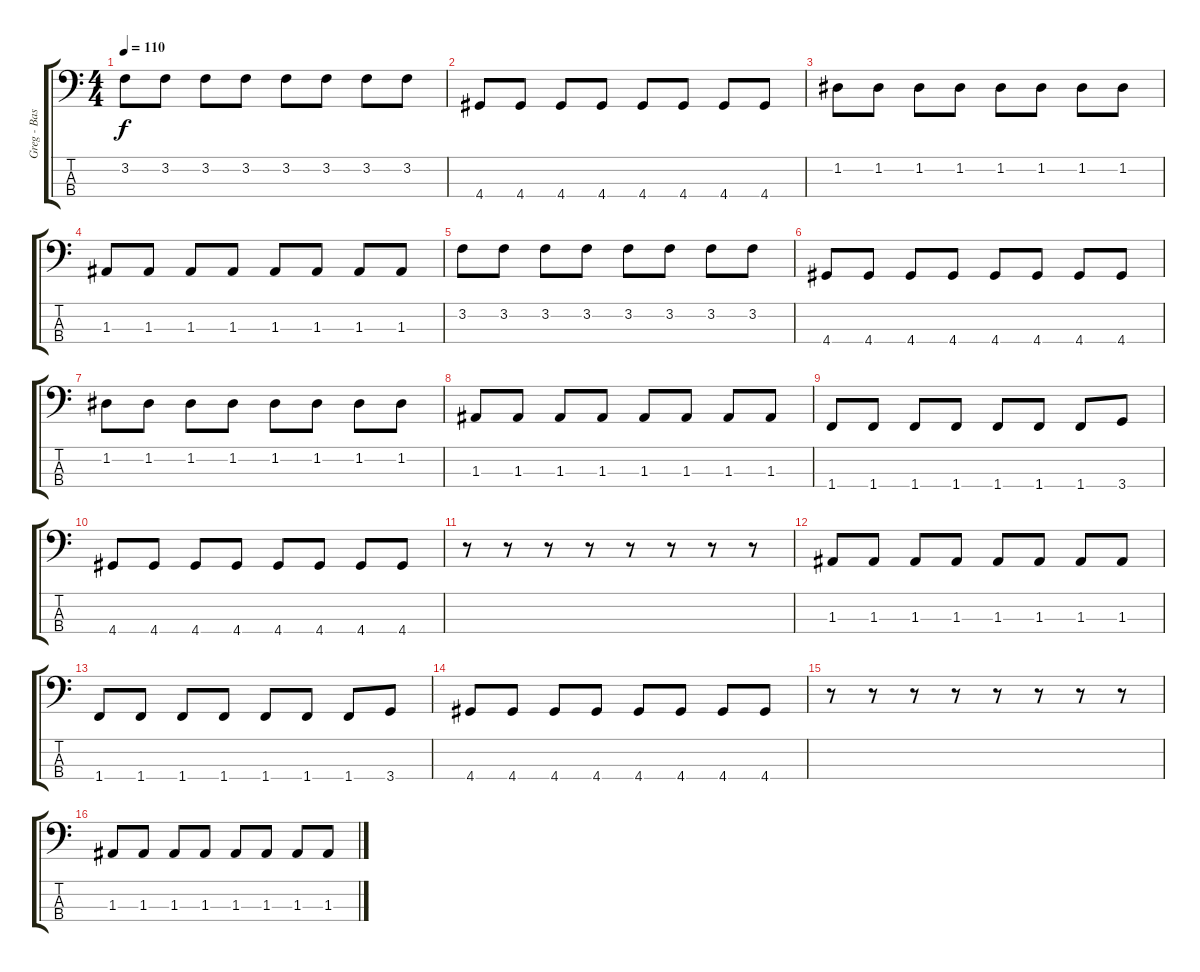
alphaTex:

\track ("Greg - Bass Gtr (Pick)" "Greg - Bas") {instrument electricbasspick}
\staff {score tabs}
\tuning (G2 D2 A1 E1) {hide}
\ts (4 4)
\tempo 110
\clef f4
\ks c
3.2.8{dy f} 3.2.8 3.2.8 3.2.8 3.2.8 3.2.8 3.2.8 3.2.8 |
4.4.8 4.4.8 4.4.8 4.4.8 4.4.8 4.4.8 4.4.8 4.4.8 |
1.2.8 1.2.8 1.2.8 1.2.8 1.2.8 1.2.8 1.2.8 1.2.8 |
1.3.8 1.3.8 1.3.8 1.3.8 1.3.8 1.3.8 1.3.8 1.3.8 |
3.2.8 3.2.8 3.2.8 3.2.8 3.2.8 3.2.8 3.2.8 3.2.8 |
4.4.8 4.4.8 4.4.8 4.4.8 4.4.8 4.4.8 4.4.8 4.4.8 |
1.2.8 1.2.8 1.2.8 1.2.8 1.2.8 1.2.8 1.2.8 1.2.8 |
1.3.8 1.3.8 1.3.8 1.3.8 1.3.8 1.3.8 1.3.8 1.3.8 |
1.4.8 1.4.8 1.4.8 1.4.8 1.4.8 1.4.8 1.4.8 3.4.8 |
4.4.8 4.4.8 4.4.8 4.4.8 4.4.8 4.4.8 4.4.8 4.4.8 |
r.8 r.8 r.8 r.8 r.8 r.8 r.8 r.8 |
1.3.8 1.3.8 1.3.8 1.3.8 1.3.8 1.3.8 1.3.8 1.3.8 |
1.4.8 1.4.8 1.4.8 1.4.8 1.4.8 1.4.8 1.4.8 3.4.8 |
4.4.8 4.4.8 4.4.8 4.4.8 4.4.8 4.4.8 4.4.8 4.4.8 |
r.8 r.8 r.8 r.8 r.8 r.8 r.8 r.8 |
1.3.8 1.3.8 1.3.8 1.3.8 1.3.8 1.3.8 1.3.8 1.3.8
